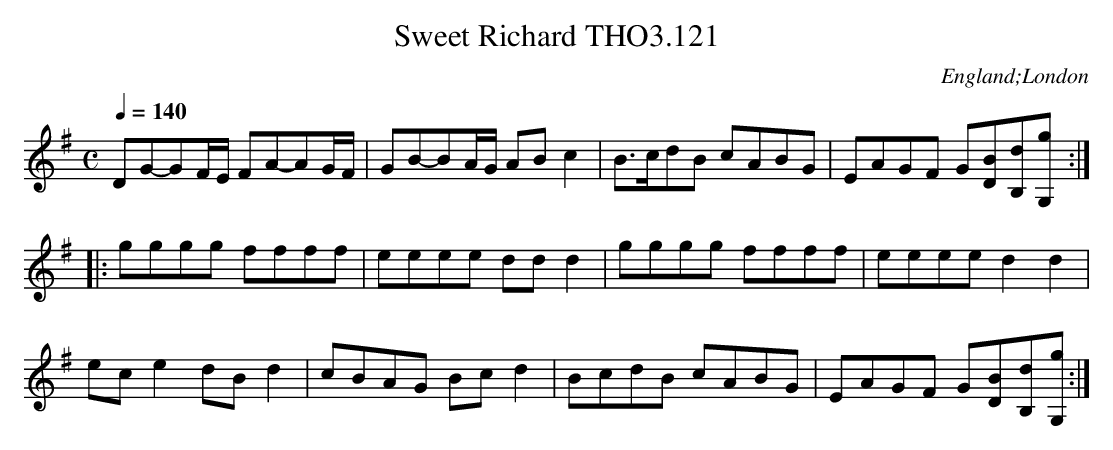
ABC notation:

X:1
T:Sweet Richard THO3.121
O:England;London
M:C
L:1/8
Q:1/4=140
K:G
DG-GF/E/ FA-AG/F/|GB-BA/G/ AB c2|B>cdB cABG|EAGF G[BD][dB,][gG,]:|
|:gggg ffff|eeee dd d2|gggg ffff|eeee d2d2|
ec e2 dB d2|cBAG Bc d2|BcdB cABG|EAGF G[BD][dB,][gG,]:|
